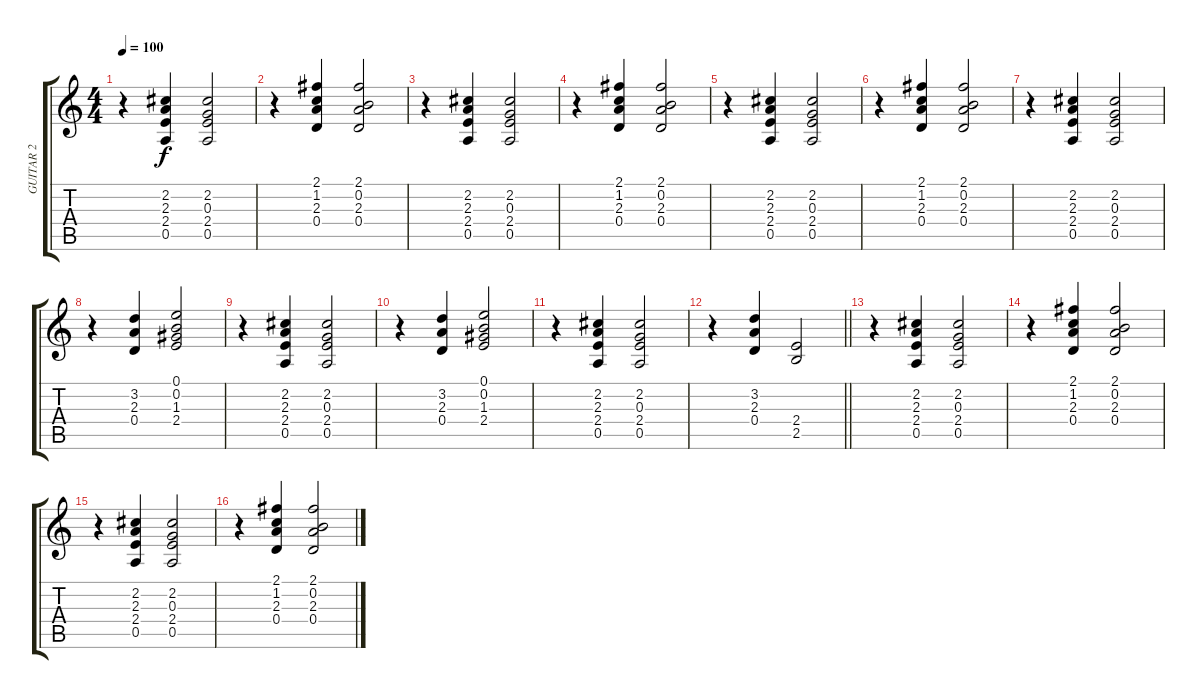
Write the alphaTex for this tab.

\track ("GUITAR 2" "GUITAR 2") {instrument electricguitarjazz}
\staff {score tabs}
\tuning (E4 B3 G3 D3 A2 E2) {hide}
\ts (4 4)
\tempo 100
\clef g2
\ks c
r.4{dy f} (2.2 2.3 2.4 0.5).4 (2.2 0.3 2.4 0.5).2 |
r.4 (2.1 1.2 2.3 0.4).4 (2.1 0.2 2.3 0.4).2 |
r.4 (2.2 2.3 2.4 0.5).4 (2.2 0.3 2.4 0.5).2 |
r.4 (2.1 1.2 2.3 0.4).4 (2.1 0.2 2.3 0.4).2 |
r.4 (2.2 2.3 2.4 0.5).4 (2.2 0.3 2.4 0.5).2 |
r.4 (2.1 1.2 2.3 0.4).4 (2.1 0.2 2.3 0.4).2 |
r.4 (2.2 2.3 2.4 0.5).4 (2.2 0.3 2.4 0.5).2 |
r.4 (3.2 2.3 0.4).4 (0.1 0.2 1.3 2.4).2 |
r.4 (2.2 2.3 2.4 0.5).4 (2.2 0.3 2.4 0.5).2 |
r.4 (3.2 2.3 0.4).4 (0.1 0.2 1.3 2.4).2 |
r.4 (2.2 2.3 2.4 0.5).4 (2.2 0.3 2.4 0.5).2 |
\barLineRight lightlight
r.4 (3.2 2.3 0.4).4 (2.4 2.5).2 |
r.4 (2.2 2.3 2.4 0.5).4 (2.2 0.3 2.4 0.5).2 |
r.4 (2.1 1.2 2.3 0.4).4 (2.1 0.2 2.3 0.4).2 |
r.4 (2.2 2.3 2.4 0.5).4 (2.2 0.3 2.4 0.5).2 |
r.4 (2.1 1.2 2.3 0.4).4 (2.1 0.2 2.3 0.4).2
